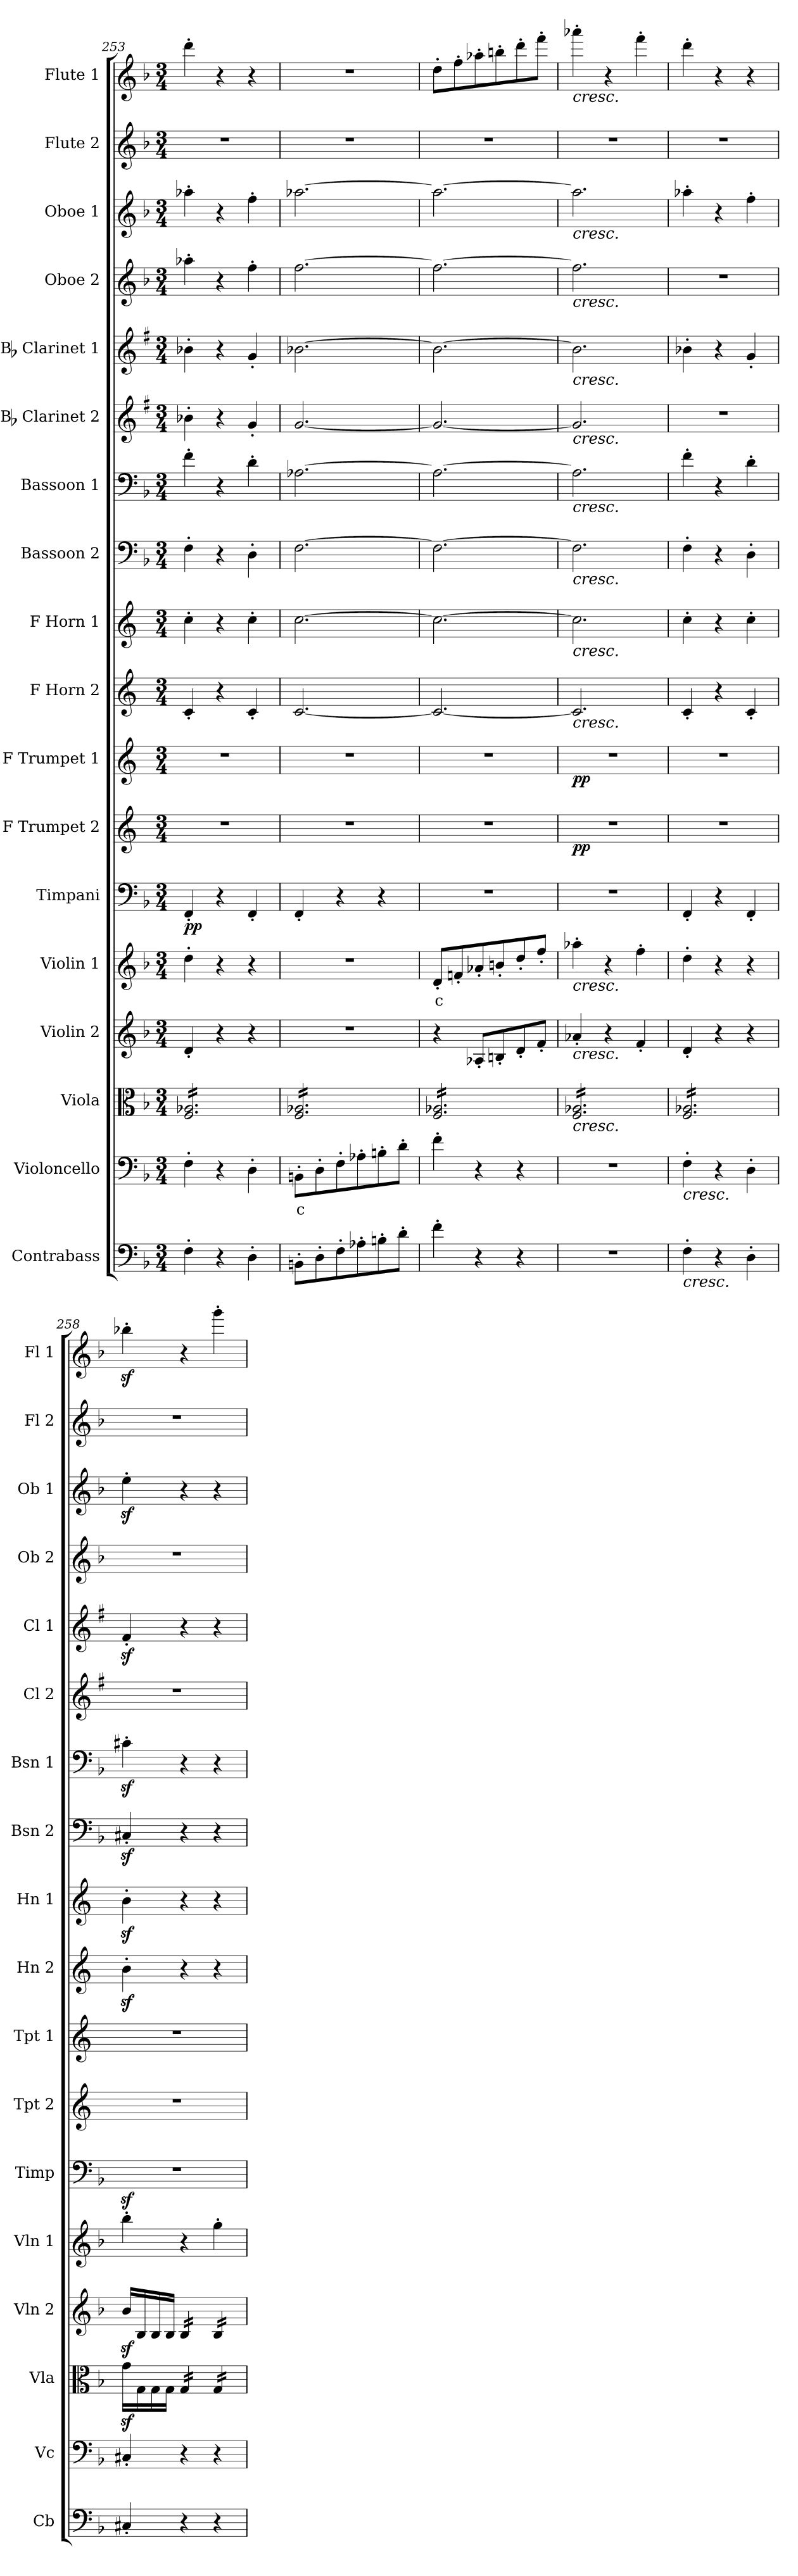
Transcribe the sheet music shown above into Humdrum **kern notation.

**kern	**kern	**text	**kern	**kern	**kern	**text	**kern	**dynam	**kern	**dynam	**kern	**dynam	**kern	**kern	**kern	**kern	**kern	**kern	**kern	**kern	**kern	**kern
*part18	*part17	*part17	*part16	*part15	*part14	*part14	*part13	*part13	*part12	*part12	*part11	*part11	*part10	*part9	*part8	*part7	*part6	*part5	*part4	*part3	*part2	*part1
*staff18	*staff17	*staff17	*staff16	*staff15	*staff14	*staff14	*staff13	*staff13	*staff12	*staff12	*staff11	*staff11	*staff10	*staff9	*staff8	*staff7	*staff6	*staff5	*staff4	*staff3	*staff2	*staff1
*I"Contrabass	*I"Violoncello	*	*I"Viola	*I"Violin 2	*I"Violin 1	*	*I"Timpani	*	*I"F Trumpet 2	*	*I"F Trumpet 1	*	*I"F Horn 2	*I"F Horn 1	*I"Bassoon 2	*I"Bassoon 1	*I"Bb Clarinet 2	*I"Bb Clarinet 1	*I"Oboe 2	*I"Oboe 1	*I"Flute 2	*I"Flute 1
*I'Cb	*I'Vc	*	*I'Vla	*I'Vln 2	*I'Vln 1	*	*I'Timp	*	*I'Tpt 2	*	*I'Tpt 1	*	*I'Hn 2	*I'Hn 1	*I'Bsn 2	*I'Bsn 1	*I'Cl 2	*I'Cl 1	*I'Ob 2	*I'Ob 1	*I'Fl 2	*I'Fl 1
*clefF4	*clefF4	*	*clefC3	*clefG2	*clefG2	*	*clefF4	*	*clefG2	*	*clefG2	*	*clefG2	*clefG2	*clefF4	*clefF4	*clefG2	*clefG2	*clefG2	*clefG2	*clefG2	*clefG2
*ITrd7c12	*	*	*	*	*	*	*	*	*ITrd-3c-5	*	*ITrd-3c-5	*	*ITrd4c7	*ITrd4c7	*	*	*ITrd1c2	*ITrd1c2	*	*	*	*
*k[b-]	*k[b-]	*	*k[b-]	*k[b-]	*k[b-]	*	*k[b-]	*	*k[b-]	*	*k[b-]	*	*k[b-]	*k[b-]	*k[b-]	*k[b-]	*k[b-]	*k[b-]	*k[b-]	*k[b-]	*k[b-]	*k[b-]
*M3/4	*M3/4	*	*M3/4	*M3/4	*M3/4	*	*M3/4	*	*M3/4	*	*M3/4	*	*M3/4	*M3/4	*M3/4	*M3/4	*M3/4	*M3/4	*M3/4	*M3/4	*M3/4	*M3/4
=253	=253	=253	=253	=253	=253	=253	=253	=253	=253	=253	=253	=253	=253	=253	=253	=253	=253	=253	=253	=253	=253	=253
!	!	!	!	!	!	!	!	!LO:DY:b	!	!	!	!	!	!	!	!	!	!	!	!	!	!
*	*	*	*tremolo	*	*	*	*	*	*	*	*	*	*	*	*	*	*	*	*	*	*	*
4FF'\	4F'\	.	16F/ 16A-X/LL	4d'/	4dd'\	.	4FF'/	pp	2.r	.	2.r	.	4F'/	4f'\	4F'\	4f'\	4a-X'\	4a-X'\	4aa-X'\	4aa-X'\	2.r	4ddd'\
.	.	.	16F/ 16A-X/	.	.	.	.	.	.	.	.	.	.	.	.	.	.	.	.	.	.	.
.	.	.	16F/ 16A-X/	.	.	.	.	.	.	.	.	.	.	.	.	.	.	.	.	.	.	.
.	.	.	16F/ 16A-X/	.	.	.	.	.	.	.	.	.	.	.	.	.	.	.	.	.	.	.
4r	4r	.	16F/ 16A-X/	4r	4r	.	4r	.	.	.	.	.	4r	4r	4r	4r	4r	4r	4r	4r	.	4r
.	.	.	16F/ 16A-X/	.	.	.	.	.	.	.	.	.	.	.	.	.	.	.	.	.	.	.
.	.	.	16F/ 16A-X/	.	.	.	.	.	.	.	.	.	.	.	.	.	.	.	.	.	.	.
.	.	.	16F/ 16A-X/	.	.	.	.	.	.	.	.	.	.	.	.	.	.	.	.	.	.	.
4DD'\	4D'\	.	16F/ 16A-X/	4r	4r	.	4FF'/	.	.	.	.	.	4F'/	4f'\	4D'\	4d'\	4f'/	4f'/	4ff'\	4ff'\	.	4r
.	.	.	16F/ 16A-X/	.	.	.	.	.	.	.	.	.	.	.	.	.	.	.	.	.	.	.
.	.	.	16F/ 16A-X/	.	.	.	.	.	.	.	.	.	.	.	.	.	.	.	.	.	.	.
.	.	.	16F/ 16A-X/JJ	.	.	.	.	.	.	.	.	.	.	.	.	.	.	.	.	.	.	.
=254	=254	=254	=254	=254	=254	=254	=254	=254	=254	=254	=254	=254	=254	=254	=254	=254	=254	=254	=254	=254	=254	=254
!	!	!LO:LY:b:color=#FF0000	!	!	!	!	!	!	!	!	!	!	!	!	!	!	!	!	!	!	!	!
8BBBn'\L	8BBn'\L	c	16F/ 16A-X/LL	2.r	2.r	.	4FF'/	.	2.r	.	2.r	.	[2.F/	[2.f\	[2.F\	[2.A-X\	[2.f/	[2.a-X\	[2.ff\	[2.aa-X\	2.r	2.r
.	.	.	16F/ 16A-X/	.	.	.	.	.	.	.	.	.	.	.	.	.	.	.	.	.	.	.
8DD'\	8D'\	.	16F/ 16A-X/	.	.	.	.	.	.	.	.	.	.	.	.	.	.	.	.	.	.	.
.	.	.	16F/ 16A-X/	.	.	.	.	.	.	.	.	.	.	.	.	.	.	.	.	.	.	.
8FF'\	8F'\	.	16F/ 16A-X/	.	.	.	4r	.	.	.	.	.	.	.	.	.	.	.	.	.	.	.
.	.	.	16F/ 16A-X/	.	.	.	.	.	.	.	.	.	.	.	.	.	.	.	.	.	.	.
8AA-X'\	8A-X'\	.	16F/ 16A-X/	.	.	.	.	.	.	.	.	.	.	.	.	.	.	.	.	.	.	.
.	.	.	16F/ 16A-X/	.	.	.	.	.	.	.	.	.	.	.	.	.	.	.	.	.	.	.
8BBn'\	8Bn'\	.	16F/ 16A-X/	.	.	.	4r	.	.	.	.	.	.	.	.	.	.	.	.	.	.	.
.	.	.	16F/ 16A-X/	.	.	.	.	.	.	.	.	.	.	.	.	.	.	.	.	.	.	.
8D'\J	8d'\J	.	16F/ 16A-X/	.	.	.	.	.	.	.	.	.	.	.	.	.	.	.	.	.	.	.
.	.	.	16F/ 16A-X/JJ	.	.	.	.	.	.	.	.	.	.	.	.	.	.	.	.	.	.	.
=255	=255	=255	=255	=255	=255	=255	=255	=255	=255	=255	=255	=255	=255	=255	=255	=255	=255	=255	=255	=255	=255	=255
!	!	!	!	!	!	!LO:LY:b:color=#FF0000	!	!	!	!	!	!	!	!	!	!	!	!	!	!	!	!
4F'\	4f'\	.	16F/ 16A-X/LL	4r	8d'/L	c	2.r	.	2.r	.	2.r	.	2.F/_	2.f\_	2.F\_	2.A-\_	2.f/_	2.a-\_	2.ff\_	2.aa-\_	2.r	8dd'\L
.	.	.	16F/ 16A-X/	.	.	.	.	.	.	.	.	.	.	.	.	.	.	.	.	.	.	.
.	.	.	16F/ 16A-X/	.	8fn'/	.	.	.	.	.	.	.	.	.	.	.	.	.	.	.	.	8ff'\
.	.	.	16F/ 16A-X/	.	.	.	.	.	.	.	.	.	.	.	.	.	.	.	.	.	.	.
4r	4r	.	16F/ 16A-X/	8A-X'/L	8a-X'/	.	.	.	.	.	.	.	.	.	.	.	.	.	.	.	.	8aa-X'\
.	.	.	16F/ 16A-X/	.	.	.	.	.	.	.	.	.	.	.	.	.	.	.	.	.	.	.
.	.	.	16F/ 16A-X/	8Bn'/	8bn'/	.	.	.	.	.	.	.	.	.	.	.	.	.	.	.	.	8bbn'\
.	.	.	16F/ 16A-X/	.	.	.	.	.	.	.	.	.	.	.	.	.	.	.	.	.	.	.
4r	4r	.	16F/ 16A-X/	8d'/	8dd'/	.	.	.	.	.	.	.	.	.	.	.	.	.	.	.	.	8ddd'\
.	.	.	16F/ 16A-X/	.	.	.	.	.	.	.	.	.	.	.	.	.	.	.	.	.	.	.
.	.	.	16F/ 16A-X/	8f'/J	8ff'/J	.	.	.	.	.	.	.	.	.	.	.	.	.	.	.	.	8fff'\J
.	.	.	16F/ 16A-X/JJ	.	.	.	.	.	.	.	.	.	.	.	.	.	.	.	.	.	.	.
=256	=256	=256	=256	=256	=256	=256	=256	=256	=256	=256	=256	=256	=256	=256	=256	=256	=256	=256	=256	=256	=256	=256
!	!	!	!	!	!	!	!	!	!	!	!	!	!	!	!	!	!	!	!	!	!	!LO:TX:b:i:t=cresc.
!	!	!	!	!	!	!	!	!	!	!	!	!	!	!	!	!	!	!	!	!LO:TX:b:i:t=cresc.	!	!
!	!	!	!	!	!	!	!	!	!	!	!	!	!	!	!	!	!	!	!LO:TX:b:i:t=cresc.	!	!	!
!	!	!	!	!	!	!	!	!	!	!	!	!	!	!	!	!	!	!LO:TX:b:i:t=cresc.	!	!	!	!
!	!	!	!	!	!	!	!	!	!	!	!	!	!	!	!	!	!LO:TX:b:i:t=cresc.	!	!	!	!	!
!	!	!	!	!	!	!	!	!	!	!	!	!	!	!	!	!LO:TX:b:i:t=cresc.	!	!	!	!	!	!
!	!	!	!	!	!	!	!	!	!	!	!	!	!	!	!LO:TX:b:i:t=cresc.	!	!	!	!	!	!	!
!	!	!	!	!	!	!	!	!	!	!	!	!	!	!LO:TX:b:i:t=cresc.	!	!	!	!	!	!	!	!
!	!	!	!	!	!	!	!	!	!	!	!	!	!LO:TX:b:i:t=cresc.	!	!	!	!	!	!	!	!	!
!	!	!	!	!	!LO:TX:b:i:t=cresc.	!	!	!	!	!	!	!	!	!	!	!	!	!	!	!	!	!
!	!	!	!	!LO:TX:b:i:t=cresc.	!	!	!	!	!	!	!	!	!	!	!	!	!	!	!	!	!	!
!	!	!	!LO:TX:b:i:t=cresc.	!	!	!	!	!	!	!	!	!	!	!	!	!	!	!	!	!	!	!
!	!	!	!	!	!	!	!	!	!	!LO:DY:b	!	!LO:DY:b	!	!	!	!	!	!	!	!	!	!
2.r	2.r	.	16F/ 16A-X/LL	4a-X'/	4aa-X'\	.	2.r	.	2.r	pp	2.r	pp	2.F/]	2.f\]	2.F\]	2.A-\]	2.f/]	2.a-\]	2.ff\]	2.aa-\]	2.r	4aaa-X'\
.	.	.	16F/ 16A-X/	.	.	.	.	.	.	.	.	.	.	.	.	.	.	.	.	.	.	.
.	.	.	16F/ 16A-X/	.	.	.	.	.	.	.	.	.	.	.	.	.	.	.	.	.	.	.
.	.	.	16F/ 16A-X/	.	.	.	.	.	.	.	.	.	.	.	.	.	.	.	.	.	.	.
.	.	.	16F/ 16A-X/	4r	4r	.	.	.	.	.	.	.	.	.	.	.	.	.	.	.	.	4r
.	.	.	16F/ 16A-X/	.	.	.	.	.	.	.	.	.	.	.	.	.	.	.	.	.	.	.
.	.	.	16F/ 16A-X/	.	.	.	.	.	.	.	.	.	.	.	.	.	.	.	.	.	.	.
.	.	.	16F/ 16A-X/	.	.	.	.	.	.	.	.	.	.	.	.	.	.	.	.	.	.	.
.	.	.	16F/ 16A-X/	4f'/	4ff'\	.	.	.	.	.	.	.	.	.	.	.	.	.	.	.	.	4fff'\
.	.	.	16F/ 16A-X/	.	.	.	.	.	.	.	.	.	.	.	.	.	.	.	.	.	.	.
.	.	.	16F/ 16A-X/	.	.	.	.	.	.	.	.	.	.	.	.	.	.	.	.	.	.	.
.	.	.	16F/ 16A-X/JJ	.	.	.	.	.	.	.	.	.	.	.	.	.	.	.	.	.	.	.
!!LO:PB:g=z
=257	=257	=257	=257	=257	=257	=257	=257	=257	=257	=257	=257	=257	=257	=257	=257	=257	=257	=257	=257	=257	=257	=257
!	!LO:TX:b:i:t=cresc.	!	!	!	!	!	!	!	!	!	!	!	!	!	!	!	!	!	!	!	!	!
!LO:TX:b:i:t=cresc.	!	!	!	!	!	!	!	!	!	!	!	!	!	!	!	!	!	!	!	!	!	!
4FF'\	4F'\	.	16F/ 16A-X/LL	4d'/	4dd'\	.	4FF'/	.	2.r	.	2.r	.	4F'/	4f'\	4F'\	4f'\	2.r	4a-X'\	2.r	4aa-X'\	2.r	4ddd'\
.	.	.	16F/ 16A-X/	.	.	.	.	.	.	.	.	.	.	.	.	.	.	.	.	.	.	.
.	.	.	16F/ 16A-X/	.	.	.	.	.	.	.	.	.	.	.	.	.	.	.	.	.	.	.
.	.	.	16F/ 16A-X/	.	.	.	.	.	.	.	.	.	.	.	.	.	.	.	.	.	.	.
4r	4r	.	16F/ 16A-X/	4r	4r	.	4r	.	.	.	.	.	4r	4r	4r	4r	.	4r	.	4r	.	4r
.	.	.	16F/ 16A-X/	.	.	.	.	.	.	.	.	.	.	.	.	.	.	.	.	.	.	.
.	.	.	16F/ 16A-X/	.	.	.	.	.	.	.	.	.	.	.	.	.	.	.	.	.	.	.
.	.	.	16F/ 16A-X/	.	.	.	.	.	.	.	.	.	.	.	.	.	.	.	.	.	.	.
4DD'\	4D'\	.	16F/ 16A-X/	4r	4r	.	4FF'/	.	.	.	.	.	4F'/	4f'\	4D'\	4d'\	.	4f'/	.	4ff'\	.	4r
.	.	.	16F/ 16A-X/	.	.	.	.	.	.	.	.	.	.	.	.	.	.	.	.	.	.	.
.	.	.	16F/ 16A-X/	.	.	.	.	.	.	.	.	.	.	.	.	.	.	.	.	.	.	.
.	.	.	16F/ 16A-X/JJ	.	.	.	.	.	.	.	.	.	.	.	.	.	.	.	.	.	.	.
*	*	*	*Xtremolo	*	*	*	*	*	*	*	*	*	*	*	*	*	*	*	*	*	*	*
=258	=258	=258	=258	=258	=258	=258	=258	=258	=258	=258	=258	=258	=258	=258	=258	=258	=258	=258	=258	=258	=258	=258
4CC#X'/	4C#X'/	.	16gz<\LL	16b-z</LL	4bb-z<'\	.	2.r	.	2.r	.	2.r	.	4ez<'\	4ez<'\	4C#Xz<'/	4c#Xz<'\	2.r	4ez<'/	2.r	4eez<'\	2.r	4bb-Xz<'\
.	.	.	16G\	16B-/	.	.	.	.	.	.	.	.	.	.	.	.	.	.	.	.	.	.
.	.	.	16G\	16B-/	.	.	.	.	.	.	.	.	.	.	.	.	.	.	.	.	.	.
.	.	.	16G\JJ	16B-/JJ	.	.	.	.	.	.	.	.	.	.	.	.	.	.	.	.	.	.
*	*	*	*tremolo	*	*	*	*	*	*	*	*	*	*	*	*	*	*	*	*	*	*	*
*	*	*	*	*tremolo	*	*	*	*	*	*	*	*	*	*	*	*	*	*	*	*	*	*
4r	4r	.	16G/LL	16B-/LL	4r	.	.	.	.	.	.	.	4r	4r	4r	4r	.	4r	.	4r	.	4r
.	.	.	16G/	16B-/	.	.	.	.	.	.	.	.	.	.	.	.	.	.	.	.	.	.
.	.	.	16G/	16B-/	.	.	.	.	.	.	.	.	.	.	.	.	.	.	.	.	.	.
.	.	.	16G/JJ	16B-/JJ	.	.	.	.	.	.	.	.	.	.	.	.	.	.	.	.	.	.
4r	4r	.	16G/LL	16B-/LL	4gg'\	.	.	.	.	.	.	.	4r	4r	4r	4r	.	4r	.	4r	.	4ggg'\
.	.	.	16G/	16B-/	.	.	.	.	.	.	.	.	.	.	.	.	.	.	.	.	.	.
.	.	.	16G/	16B-/	.	.	.	.	.	.	.	.	.	.	.	.	.	.	.	.	.	.
.	.	.	16G/JJ	16B-/JJ	.	.	.	.	.	.	.	.	.	.	.	.	.	.	.	.	.	.
*	*	*	*	*Xtremolo	*	*	*	*	*	*	*	*	*	*	*	*	*	*	*	*	*	*
*	*	*	*Xtremolo	*	*	*	*	*	*	*	*	*	*	*	*	*	*	*	*	*	*	*
=	=	=	=	=	=	=	=	=	=	=	=	=	=	=	=	=	=	=	=	=	=	=
*-	*-	*-	*-	*-	*-	*-	*-	*-	*-	*-	*-	*-	*-	*-	*-	*-	*-	*-	*-	*-	*-	*-
